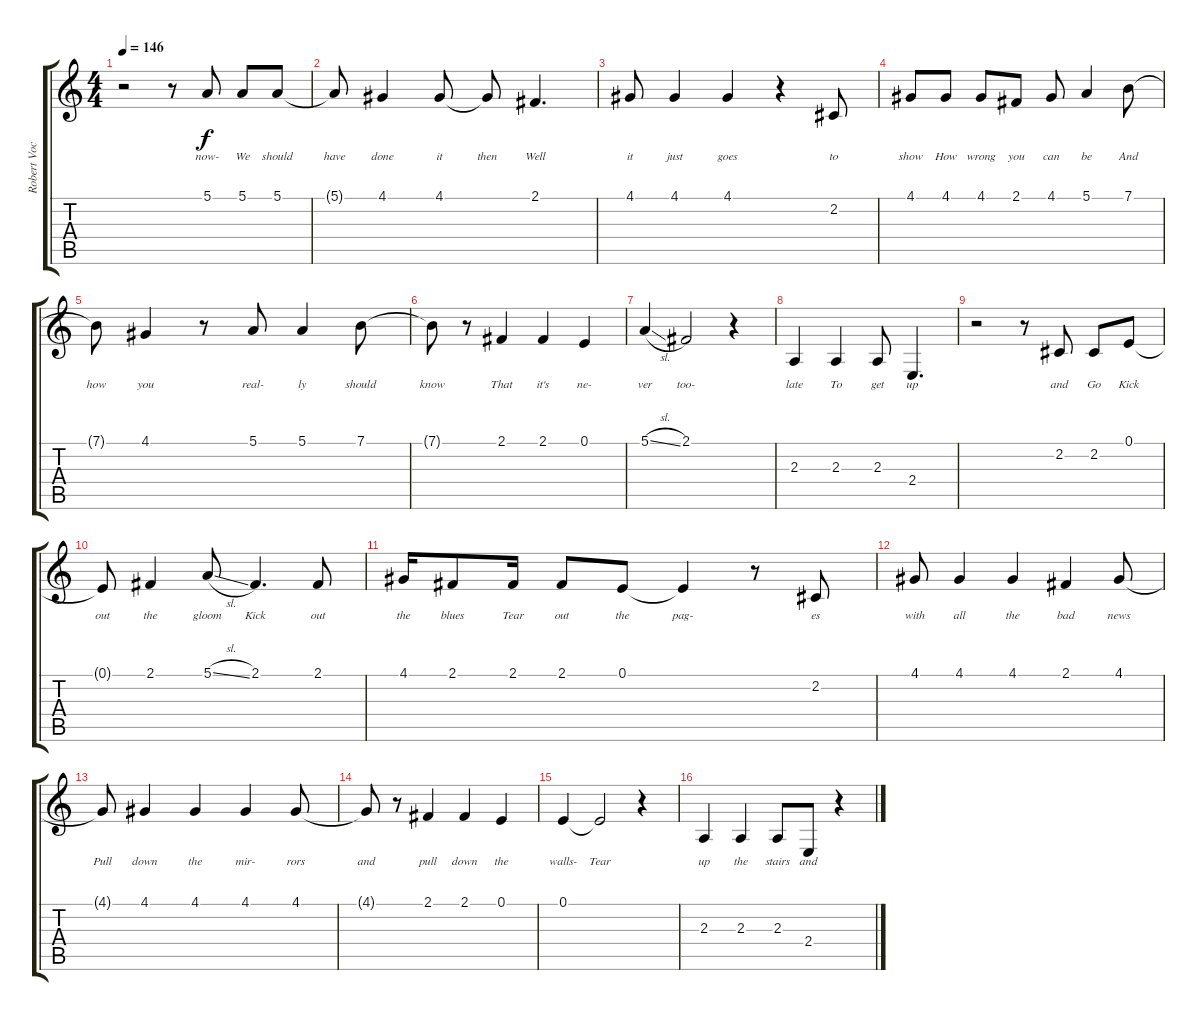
\track ("Robert Vocal" "Robert Voc") {instrument flute}
\staff {score tabs}
\tuning (E4 B3 G3 D3 A2 E2) {hide}
\ts (4 4)
\tempo 146
\clef g2
\ks c
r.2{dy f} r.8 5.1.8{lyrics (0 "now-") lyrics (1 "") lyrics (2 "") lyrics (3 "") lyrics (4 "")} 5.1.8{lyrics (0 "We") lyrics (1 "") lyrics (2 "") lyrics (3 "") lyrics (4 "")} 5.1.8{lyrics (0 "should") lyrics (1 "") lyrics (2 "") lyrics (3 "") lyrics (4 "")} |
5.1{t}.8{lyrics (0 "have") lyrics (1 "") lyrics (2 "") lyrics (3 "") lyrics (4 "")} 4.1.4{lyrics (0 "done") lyrics (1 "") lyrics (2 "") lyrics (3 "") lyrics (4 "")} 4.1.8{lyrics (0 "it") lyrics (1 "") lyrics (2 "") lyrics (3 "") lyrics (4 "")} 4.1{t}.8{lyrics (0 "then") lyrics (1 "") lyrics (2 "") lyrics (3 "") lyrics (4 "")} 2.1.4{d lyrics (0 "Well") lyrics (1 "") lyrics (2 "") lyrics (3 "") lyrics (4 "")} |
4.1.8{lyrics (0 "it") lyrics (1 "") lyrics (2 "") lyrics (3 "") lyrics (4 "")} 4.1.4{lyrics (0 "just") lyrics (1 "") lyrics (2 "") lyrics (3 "") lyrics (4 "")} 4.1.4{lyrics (0 "goes") lyrics (1 "") lyrics (2 "") lyrics (3 "") lyrics (4 "")} r.4 2.2.8{lyrics (0 "to") lyrics (1 "") lyrics (2 "") lyrics (3 "") lyrics (4 "")} |
4.1.8{lyrics (0 "show") lyrics (1 "") lyrics (2 "") lyrics (3 "") lyrics (4 "")} 4.1.8{lyrics (0 "How") lyrics (1 "") lyrics (2 "") lyrics (3 "") lyrics (4 "")} 4.1.8{lyrics (0 "wrong") lyrics (1 "") lyrics (2 "") lyrics (3 "") lyrics (4 "")} 2.1.8{lyrics (0 "you") lyrics (1 "") lyrics (2 "") lyrics (3 "") lyrics (4 "")} 4.1.8{lyrics (0 "can") lyrics (1 "") lyrics (2 "") lyrics (3 "") lyrics (4 "")} 5.1.4{lyrics (0 "be") lyrics (1 "") lyrics (2 "") lyrics (3 "") lyrics (4 "")} 7.1.8{lyrics (0 "And") lyrics (1 "") lyrics (2 "") lyrics (3 "") lyrics (4 "")} |
7.1{t}.8{lyrics (0 "how") lyrics (1 "") lyrics (2 "") lyrics (3 "") lyrics (4 "")} 4.1.4{lyrics (0 "you") lyrics (1 "") lyrics (2 "") lyrics (3 "") lyrics (4 "")} r.8 5.1.8{lyrics (0 "real-") lyrics (1 "") lyrics (2 "") lyrics (3 "") lyrics (4 "")} 5.1.4{lyrics (0 "ly") lyrics (1 "") lyrics (2 "") lyrics (3 "") lyrics (4 "")} 7.1.8{lyrics (0 "should") lyrics (1 "") lyrics (2 "") lyrics (3 "") lyrics (4 "")} |
7.1{t}.8{lyrics (0 "know") lyrics (1 "") lyrics (2 "") lyrics (3 "") lyrics (4 "")} r.8 2.1.4{lyrics (0 "That") lyrics (1 "") lyrics (2 "") lyrics (3 "") lyrics (4 "")} 2.1.4{lyrics (0 "it's") lyrics (1 "") lyrics (2 "") lyrics (3 "") lyrics (4 "")} 0.1.4{lyrics (0 "ne-") lyrics (1 "") lyrics (2 "") lyrics (3 "") lyrics (4 "")} |
5.1{sl}.4{lyrics (0 "ver") lyrics (1 "") lyrics (2 "") lyrics (3 "") lyrics (4 "")} 2.1.2{lyrics (0 "too-") lyrics (1 "") lyrics (2 "") lyrics (3 "") lyrics (4 "")} r.4 |
2.3.4{lyrics (0 "late") lyrics (1 "") lyrics (2 "") lyrics (3 "") lyrics (4 "")} 2.3.4{lyrics (0 "To") lyrics (1 "") lyrics (2 "") lyrics (3 "") lyrics (4 "")} 2.3.8{lyrics (0 "get") lyrics (1 "") lyrics (2 "") lyrics (3 "") lyrics (4 "")} 2.4.4{d lyrics (0 "up") lyrics (1 "") lyrics (2 "") lyrics (3 "") lyrics (4 "")} |
r.2 r.8 2.2.8{lyrics (0 "and") lyrics (1 "") lyrics (2 "") lyrics (3 "") lyrics (4 "")} 2.2.8{lyrics (0 "Go") lyrics (1 "") lyrics (2 "") lyrics (3 "") lyrics (4 "")} 0.1.8{lyrics (0 "Kick") lyrics (1 "") lyrics (2 "") lyrics (3 "") lyrics (4 "")} |
0.1{t}.8{lyrics (0 "out") lyrics (1 "") lyrics (2 "") lyrics (3 "") lyrics (4 "")} 2.1.4{lyrics (0 "the") lyrics (1 "") lyrics (2 "") lyrics (3 "") lyrics (4 "")} 5.1{sl}.8{lyrics (0 "gloom") lyrics (1 "") lyrics (2 "") lyrics (3 "") lyrics (4 "")} 2.1.4{d lyrics (0 "Kick") lyrics (1 "") lyrics (2 "") lyrics (3 "") lyrics (4 "")} 2.1.8{lyrics (0 "out") lyrics (1 "") lyrics (2 "") lyrics (3 "") lyrics (4 "")} |
4.1.16{lyrics (0 "the") lyrics (1 "") lyrics (2 "") lyrics (3 "") lyrics (4 "")} 2.1.8{lyrics (0 "blues") lyrics (1 "") lyrics (2 "") lyrics (3 "") lyrics (4 "")} 2.1.16{lyrics (0 "Tear") lyrics (1 "") lyrics (2 "") lyrics (3 "") lyrics (4 "")} 2.1.8{lyrics (0 "out") lyrics (1 "") lyrics (2 "") lyrics (3 "") lyrics (4 "")} 0.1.8{lyrics (0 "the") lyrics (1 "") lyrics (2 "") lyrics (3 "") lyrics (4 "")} 0.1{t}.4{lyrics (0 "pag-") lyrics (1 "") lyrics (2 "") lyrics (3 "") lyrics (4 "")} r.8 2.2.8{lyrics (0 "es") lyrics (1 "") lyrics (2 "") lyrics (3 "") lyrics (4 "")} |
4.1.8{lyrics (0 "with") lyrics (1 "") lyrics (2 "") lyrics (3 "") lyrics (4 "")} 4.1.4{lyrics (0 "all") lyrics (1 "") lyrics (2 "") lyrics (3 "") lyrics (4 "")} 4.1.4{lyrics (0 "the") lyrics (1 "") lyrics (2 "") lyrics (3 "") lyrics (4 "")} 2.1.4{lyrics (0 "bad") lyrics (1 "") lyrics (2 "") lyrics (3 "") lyrics (4 "")} 4.1.8{lyrics (0 "news") lyrics (1 "") lyrics (2 "") lyrics (3 "") lyrics (4 "")} |
4.1{t}.8{lyrics (0 "Pull") lyrics (1 "") lyrics (2 "") lyrics (3 "") lyrics (4 "")} 4.1.4{lyrics (0 "down") lyrics (1 "") lyrics (2 "") lyrics (3 "") lyrics (4 "")} 4.1.4{lyrics (0 "the") lyrics (1 "") lyrics (2 "") lyrics (3 "") lyrics (4 "")} 4.1.4{lyrics (0 "mir-") lyrics (1 "") lyrics (2 "") lyrics (3 "") lyrics (4 "")} 4.1.8{lyrics (0 "rors") lyrics (1 "") lyrics (2 "") lyrics (3 "") lyrics (4 "")} |
4.1{t}.8{lyrics (0 "and") lyrics (1 "") lyrics (2 "") lyrics (3 "") lyrics (4 "")} r.8 2.1.4{lyrics (0 "pull") lyrics (1 "") lyrics (2 "") lyrics (3 "") lyrics (4 "")} 2.1.4{lyrics (0 "down") lyrics (1 "") lyrics (2 "") lyrics (3 "") lyrics (4 "")} 0.1.4{lyrics (0 "the") lyrics (1 "") lyrics (2 "") lyrics (3 "") lyrics (4 "")} |
0.1.4{lyrics (0 "walls-") lyrics (1 "") lyrics (2 "") lyrics (3 "") lyrics (4 "")} 0.1{t}.2{lyrics (0 "Tear") lyrics (1 "") lyrics (2 "") lyrics (3 "") lyrics (4 "")} r.4 |
2.3.4{lyrics (0 "up") lyrics (1 "") lyrics (2 "") lyrics (3 "") lyrics (4 "")} 2.3.4{lyrics (0 "the") lyrics (1 "") lyrics (2 "") lyrics (3 "") lyrics (4 "")} 2.3.8{lyrics (0 "stairs") lyrics (1 "") lyrics (2 "") lyrics (3 "") lyrics (4 "")} 2.4.8{lyrics (0 "and") lyrics (1 "") lyrics (2 "") lyrics (3 "") lyrics (4 "")} r.4
